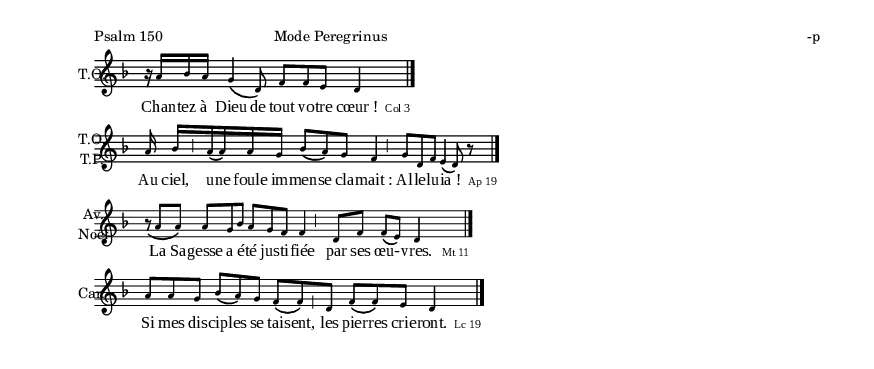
\version "2.14.0"
 \include "definitions.ly"
 \markup { \hspace #10 \fill-line { "Psalm 150" "Mode Peregrinus" \null \null } -p }



\relative a' { 
	\new Staff {
		\cadenzaOn
		\key f \major
		\set Staff.instrumentName = \markup{ \center-column { T.O. } }
		
		r16 a[ bes a] 
		\times 2/3 { g4\(  d8\) }
		\times 2/3 { f[ f e] }
		d4
		\endBar
	}

	\addlyrics {
		Chan -- tez à  Dieu de tout vo -- tre "cœur !"
 		\markup { \citation #"Col 3" } }
	
	
}
\relative a' { 
	\new Staff {
		\cadenzaOn
		\key f \major
		\set Staff.instrumentName = \markup{ \center-column { T.O. T.P. } }
		
		a16 
		bes[ \cesure \pespace a\( a\) a g]
		\times 2/3 { bes8[\( a\) g] }
		f4 \cesureall  \pespace
		\times 2/3 {g8[ d f]} 
		e4\( d8\) r
		\endBar
	}

	\addlyrics {
		Au ciel, u -- ne foule im -- men -- se cla -- "mait :" Al -- le -- lu -- "ia !" _
 		\markup { \citation #"Ap 19" } }
	
	
}

\relative a' { 
	\new Staff {
		\cadenzaOn
		\key f \major
		\set Staff.instrumentName = \markup{ \center-column { Av. Noël } }
		
		\times 2/3 { r8_\( a[ a\)] }
		\times 2/3 { a[ g bes] }
		\times 2/3 { a[ g f] }
		f4
		\cesure \pespace d8[ f] f[\( e\)] d4 
		\endBar
	}

	\addlyrics {
		La Sa -- gesse a é -- té jus -- ti -- fiée par ses œu -- - -- vres.
 		\markup { \citation #" Mt 11 " } }
	
	
}
\relative a' { 
	\new Staff {
		\cadenzaOn
		\key f \major
		\set Staff.instrumentName = \markup{ \center-column { Car. } }
		\times 2/3 { a8[ a g] }
		\times 2/3 { bes8[\( a\) g] }
		\times 2/3 { f8[\( f\)\cesuretresbasse \pespace d] }
		\times 2/3 { f8[\( f\) e] } d4		
		\endBar
	}

	\addlyrics {
		Si mes dis -- cip -- les se tai -- sent, les pie -- rres crie -- ront.
 		\markup { \citation #"Lc 19" } }
	
	
}



